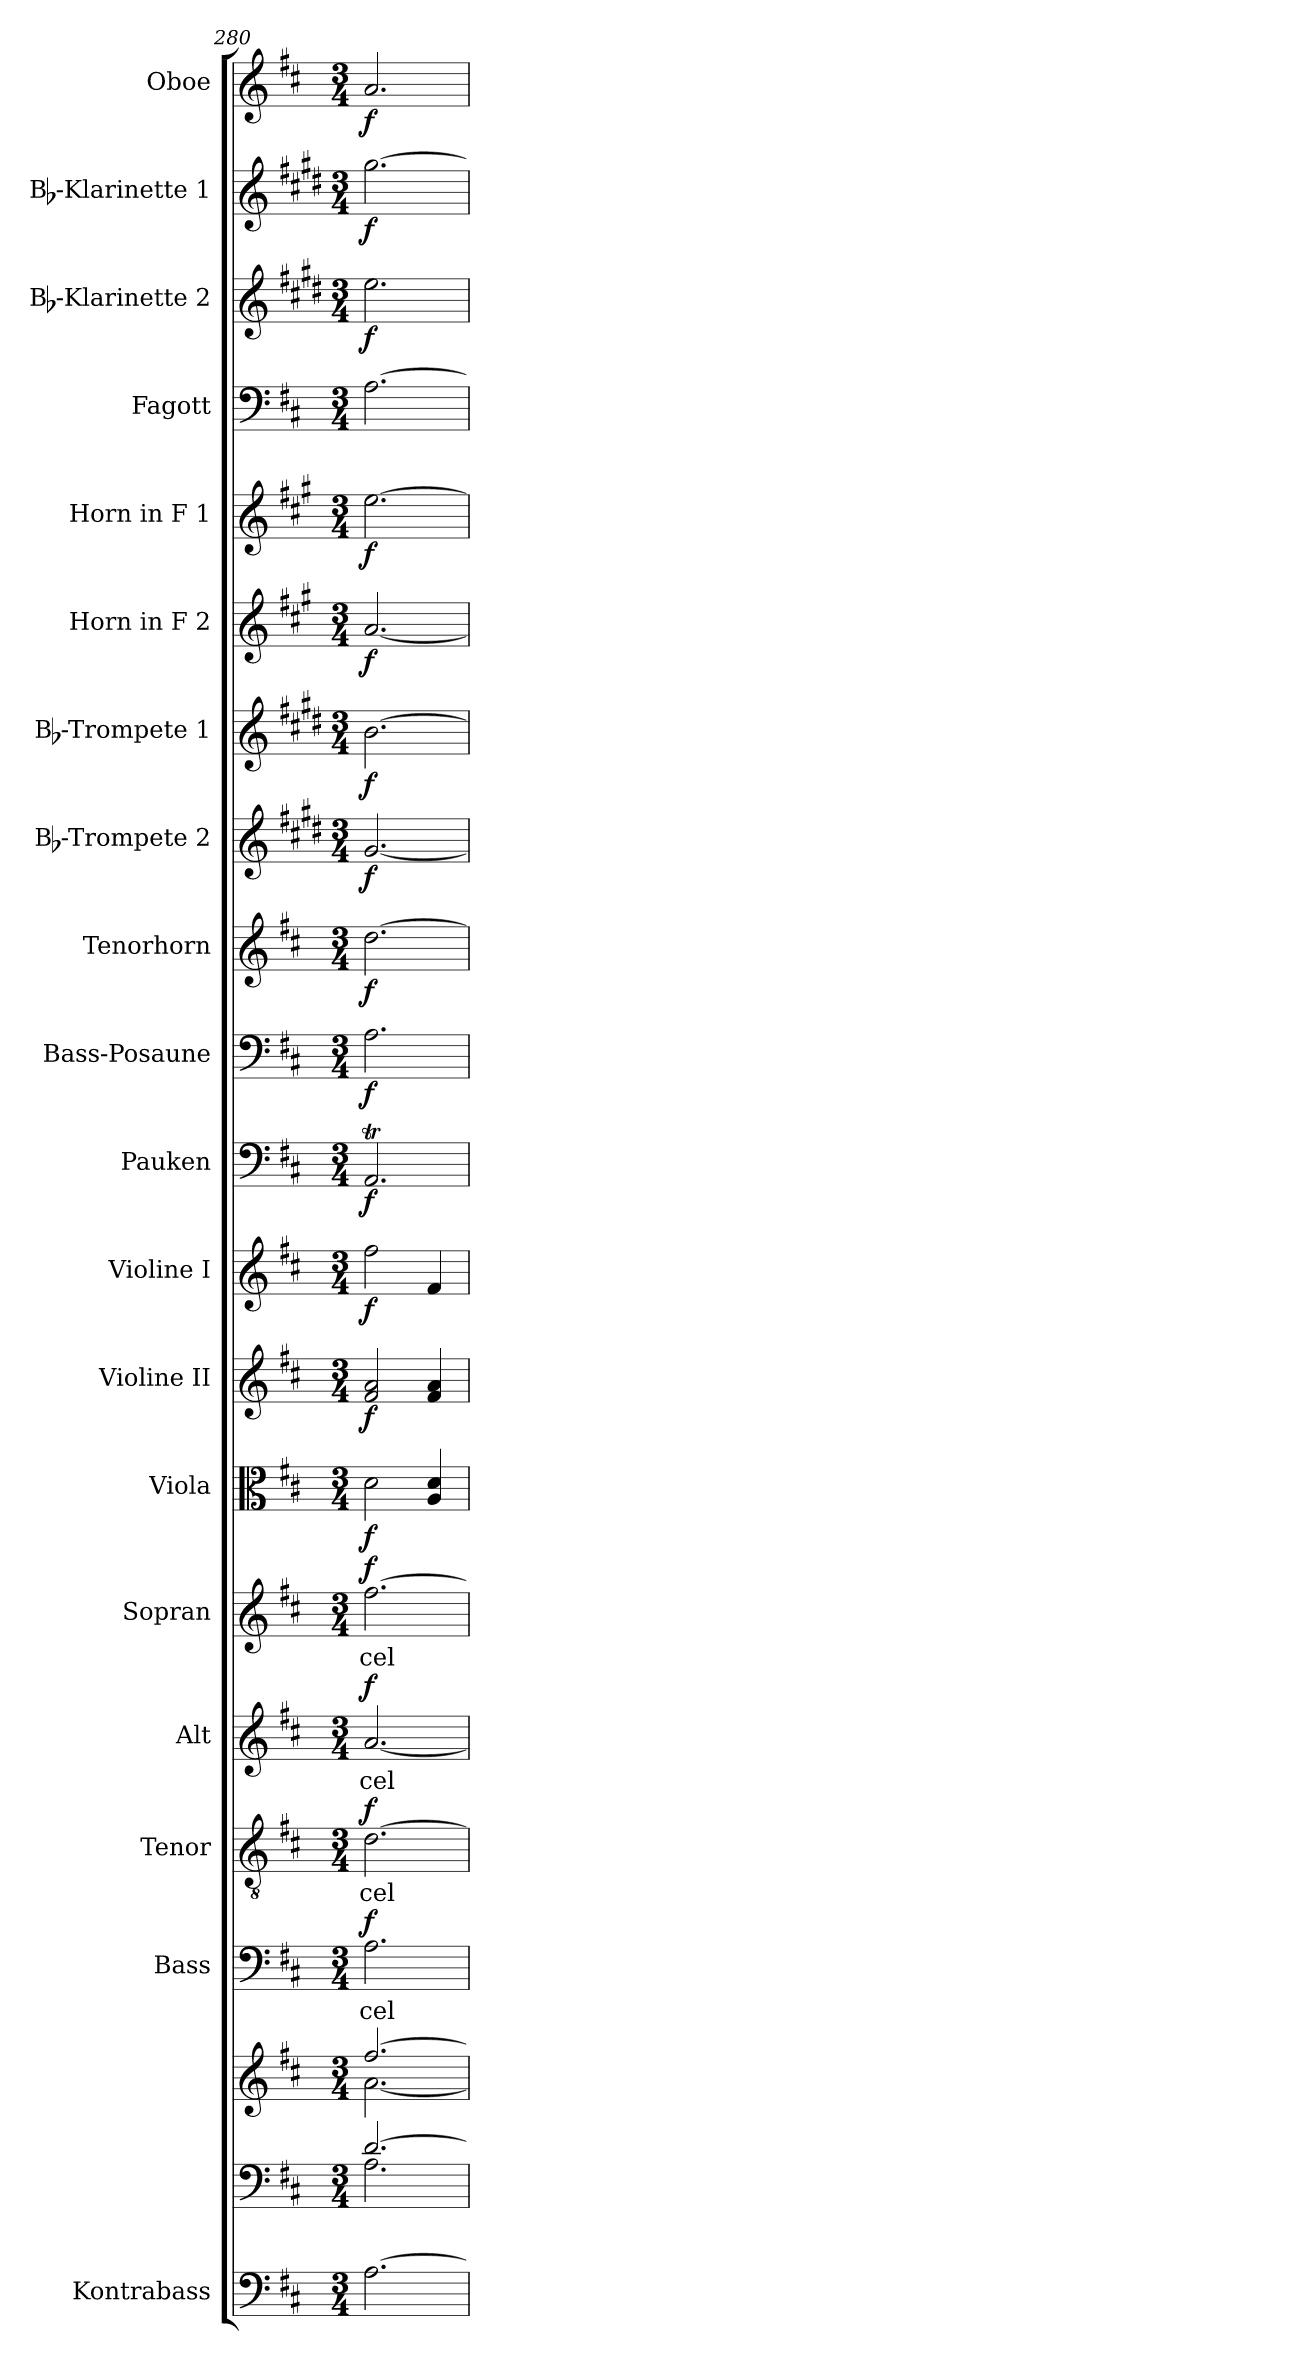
**kern	**kern	**kern	**kern	**text	**dynam	**kern	**text	**dynam	**kern	**text	**dynam	**kern	**text	**dynam	**kern	**dynam	**kern	**dynam	**kern	**dynam	**kern	**dynam	**kern	**dynam	**kern	**dynam	**kern	**dynam	**kern	**dynam	**kern	**dynam	**kern	**dynam	**kern	**kern	**dynam	**kern	**dynam	**kern	**dynam
*part20	*part19	*part19	*part18	*part18	*part18	*part17	*part17	*part17	*part16	*part16	*part16	*part15	*part15	*part15	*part14	*part14	*part13	*part13	*part12	*part12	*part11	*part11	*part10	*part10	*part9	*part9	*part8	*part8	*part7	*part7	*part6	*part6	*part5	*part5	*part4	*part3	*part3	*part2	*part2	*part1	*part1
*staff21	*staff20	*staff19	*staff18	*staff18	*staff18	*staff17	*staff17	*staff17	*staff16	*staff16	*staff16	*staff15	*staff15	*staff15	*staff14	*staff14	*staff13	*staff13	*staff12	*staff12	*staff11	*staff11	*staff10	*staff10	*staff9	*staff9	*staff8	*staff8	*staff7	*staff7	*staff6	*staff6	*staff5	*staff5	*staff4	*staff3	*staff3	*staff2	*staff2	*staff1	*staff1
*I"Kontrabass	*	*	*I"Bass	*	*	*I"Tenor	*	*	*I"Alt	*	*	*I"Sopran	*	*	*I"Viola	*	*I"Violine II	*	*I"Violine I	*	*I"Pauken	*	*I"Bass-Posaune	*	*I"Tenorhorn	*	*I"Bb-Trompete 2	*	*I"Bb-Trompete 1	*	*I"Horn in F 2	*	*I"Horn in F 1	*	*I"Fagott	*I"Bb-Klarinette 2	*	*I"Bb-Klarinette 1	*	*I"Oboe	*
*I'Kb.	*	*	*I'B.	*	*	*I'T.	*	*	*I'A.	*	*	*I'S.	*	*	*I'Vla.	*	*I'Vl. II	*	*I'Vl. I	*	*I'Pk.	*	*I'B. Pos.	*	*I'T. Hrn.	*	*I'Bb Trp. 2	*	*I'Bb Trp. 1	*	*	*	*	*	*I'Fg.	*I'Bb Kl. 2	*	*I'Bb Kl. 1	*	*I'Ob.	*
*clefF4	*clefF4	*clefG2	*clefF4	*	*	*clefGv2	*	*	*clefG2	*	*	*clefG2	*	*	*clefC3	*	*clefG2	*	*clefG2	*	*clefF4	*	*clefF4	*	*clefG2	*	*clefG2	*	*clefG2	*	*clefG2	*	*clefG2	*	*clefF4	*clefG2	*	*clefG2	*	*clefG2	*
*ITrd7c12	*	*	*	*	*	*	*	*	*	*	*	*	*	*	*	*	*	*	*	*	*	*	*	*	*ITrd8c14	*	*ITrd1c2	*	*ITrd1c2	*	*ITrd4c7	*	*ITrd4c7	*	*	*ITrd1c2	*	*ITrd1c2	*	*	*
*k[f#c#]	*k[f#c#]	*k[f#c#]	*k[f#c#]	*	*	*k[f#c#]	*	*	*k[f#c#]	*	*	*k[f#c#]	*	*	*k[f#c#]	*	*k[f#c#]	*	*k[f#c#]	*	*k[f#c#]	*	*k[f#c#]	*	*k[f#c#]	*	*k[f#c#]	*	*k[f#c#]	*	*k[f#c#]	*	*k[f#c#]	*	*k[f#c#]	*k[f#c#]	*	*k[f#c#]	*	*k[f#c#]	*
*D:	*D:	*D:	*D:	*	*	*D:	*	*	*D:	*	*	*D:	*	*	*D:	*	*D:	*	*D:	*	*D:	*	*D:	*	*D:	*	*D:	*	*D:	*	*D:	*	*D:	*	*D:	*D:	*	*D:	*	*D:	*
*M3/4	*M3/4	*M3/4	*M3/4	*	*	*M3/4	*	*	*M3/4	*	*	*M3/4	*	*	*M3/4	*	*M3/4	*	*M3/4	*	*M3/4	*	*M3/4	*	*M3/4	*	*M3/4	*	*M3/4	*	*M3/4	*	*M3/4	*	*M3/4	*M3/4	*	*M3/4	*	*M3/4	*
=280	=280	=280	=280	=280	=280	=280	=280	=280	=280	=280	=280	=280	=280	=280	=280	=280	=280	=280	=280	=280	=280	=280	=280	=280	=280	=280	=280	=280	=280	=280	=280	=280	=280	=280	=280	=280	=280	=280	=280	=280	=280
*	*^	*^	*	*	*	*	*	*	*	*	*	*	*	*	*	*	*	*	*	*	*	*	*	*	*	*	*	*	*	*	*	*	*	*	*	*	*	*	*	*	*
!	!	!	!	!	!	!LO:LY:b	!LO:DY:a	!	!LO:LY:b	!LO:DY:a	!	!LO:LY:b	!LO:DY:a	!	!LO:LY:b	!LO:DY:a	!	!LO:DY:b	!	!LO:DY:b	!	!LO:DY:b	!	!LO:DY:b	!	!LO:DY:b	!	!LO:DY:b	!	!LO:DY:b	!	!LO:DY:b	!	!LO:DY:b	!	!LO:DY:b	!	!	!LO:DY:b	!	!LO:DY:b	!	!LO:DY:b
[2.AA\	[>2.d/	2.A\	[>2.ff#/	[<2.a\	2.A\	-cel-	f	[2.d\	-cel-	f	[2.a/	-cel-	f	[2.ff#\	-cel-	f	2d\	f	2f#/ 2a/	f	2ff#\	f	2.AAT/	f	2.A\	f	[2.d\	f	[2.f#/	f	[2.a\	f	[2.d/	f	[2.a\	f	[2.A\	2.dd\	f	[2.ff#\	f	2.a/	f
.	.	.	.	.	.	.	.	.	.	.	.	.	.	.	.	.	4A/ 4d/	.	4f#/ 4a/	.	4f#/	.	.	.	.	.	.	.	.	.	.	.	.	.	.	.	.	.	.	.	.	.	.
*	*v	*v	*	*	*	*	*	*	*	*	*	*	*	*	*	*	*	*	*	*	*	*	*	*	*	*	*	*	*	*	*	*	*	*	*	*	*	*	*	*	*	*	*
*	*	*v	*v	*	*	*	*	*	*	*	*	*	*	*	*	*	*	*	*	*	*	*	*	*	*	*	*	*	*	*	*	*	*	*	*	*	*	*	*	*	*	*
=	=	=	=	=	=	=	=	=	=	=	=	=	=	=	=	=	=	=	=	=	=	=	=	=	=	=	=	=	=	=	=	=	=	=	=	=	=	=	=	=	=
*-	*-	*-	*-	*-	*-	*-	*-	*-	*-	*-	*-	*-	*-	*-	*-	*-	*-	*-	*-	*-	*-	*-	*-	*-	*-	*-	*-	*-	*-	*-	*-	*-	*-	*-	*-	*-	*-	*-	*-	*-	*-
